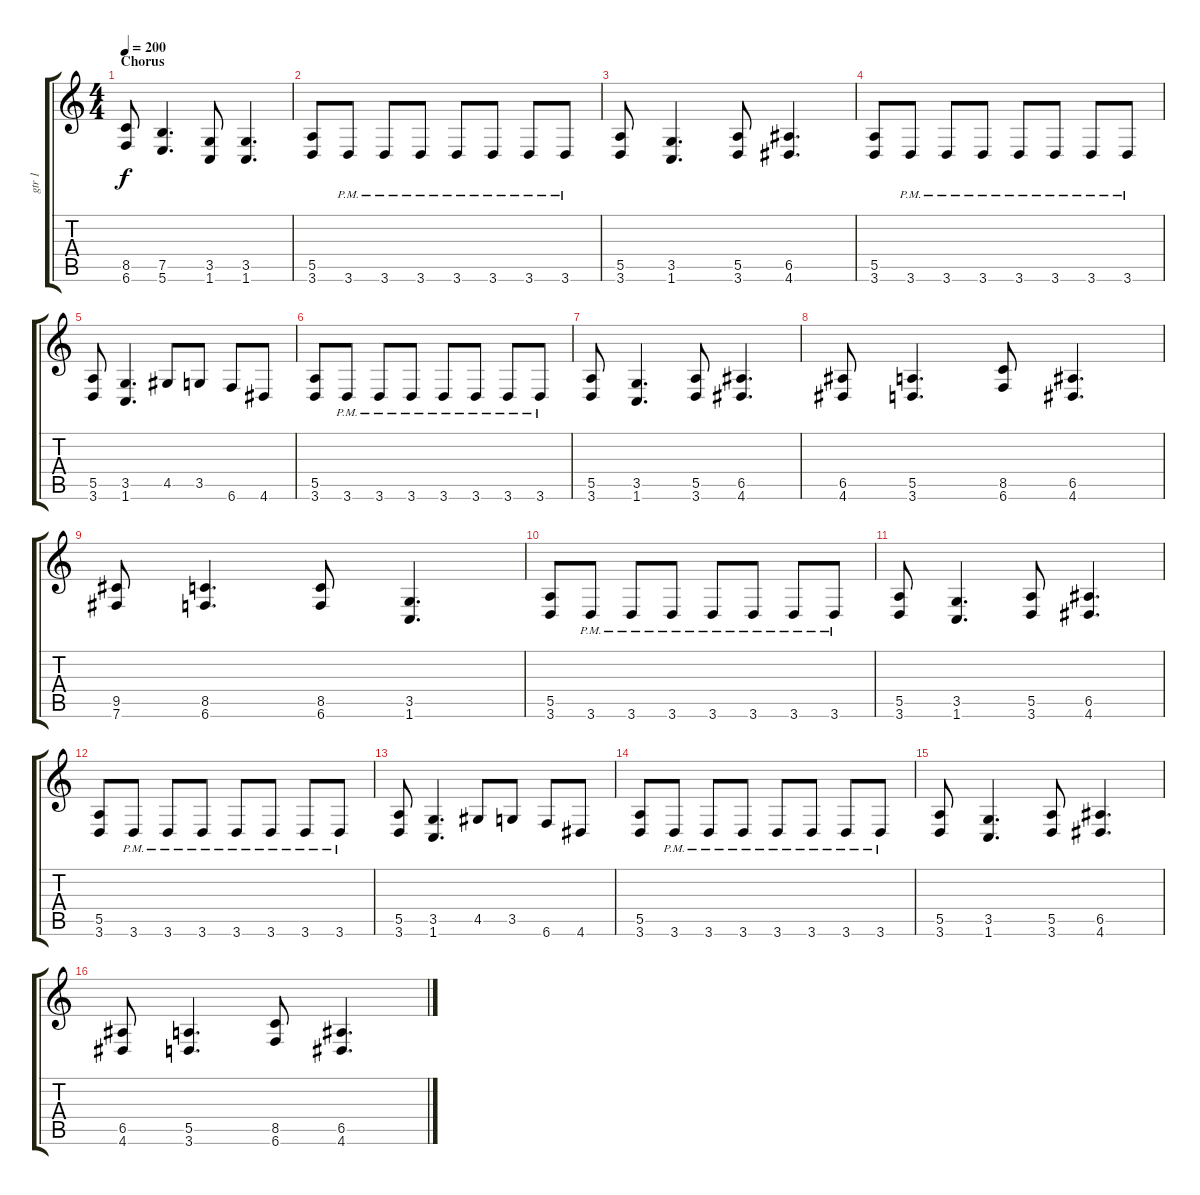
\track ("gtr 1" "gtr 1") {instrument overdrivenguitar}
\staff {score tabs}
\tuning (B3 Gb3 D3 A2 E2 B1) {hide}
\ts (4 4)
\section ("" "Chorus")
\tempo 200
\clef g2
\ks c
(8.5 6.6).8{dy f} (7.5 5.6).4{d} (3.5 1.6).8 (3.5 1.6).4{d} |
(5.5 3.6).8 3.6{pm}.8 3.6{pm}.8 3.6{pm}.8 3.6{pm}.8 3.6{pm}.8 3.6{pm}.8 3.6{pm}.8 |
(5.5 3.6).8 (3.5 1.6).4{d} (5.5 3.6).8 (6.5 4.6).4{d} |
(5.5 3.6).8 3.6{pm}.8 3.6{pm}.8 3.6{pm}.8 3.6{pm}.8 3.6{pm}.8 3.6{pm}.8 3.6{pm}.8 |
(5.5 3.6).8 (3.5 1.6).4{d} 4.5.8 3.5.8 6.6.8 4.6.8 |
(5.5 3.6).8 3.6{pm}.8 3.6{pm}.8 3.6{pm}.8 3.6{pm}.8 3.6{pm}.8 3.6{pm}.8 3.6{pm}.8 |
(5.5 3.6).8 (3.5 1.6).4{d} (5.5 3.6).8 (6.5 4.6).4{d} |
(6.5 4.6).8 (5.5 3.6).4{d} (8.5 6.6).8 (6.5 4.6).4{d} |
(9.5 7.6).8 (8.5 6.6).4{d} (8.5 6.6).8 (3.5 1.6).4{d} |
(5.5 3.6).8 3.6{pm}.8 3.6{pm}.8 3.6{pm}.8 3.6{pm}.8 3.6{pm}.8 3.6{pm}.8 3.6{pm}.8 |
(5.5 3.6).8 (3.5 1.6).4{d} (5.5 3.6).8 (6.5 4.6).4{d} |
(5.5 3.6).8 3.6{pm}.8 3.6{pm}.8 3.6{pm}.8 3.6{pm}.8 3.6{pm}.8 3.6{pm}.8 3.6{pm}.8 |
(5.5 3.6).8 (3.5 1.6).4{d} 4.5.8 3.5.8 6.6.8 4.6.8 |
(5.5 3.6).8 3.6{pm}.8 3.6{pm}.8 3.6{pm}.8 3.6{pm}.8 3.6{pm}.8 3.6{pm}.8 3.6{pm}.8 |
(5.5 3.6).8 (3.5 1.6).4{d} (5.5 3.6).8 (6.5 4.6).4{d} |
(6.5 4.6).8 (5.5 3.6).4{d} (8.5 6.6).8 (6.5 4.6).4{d}
